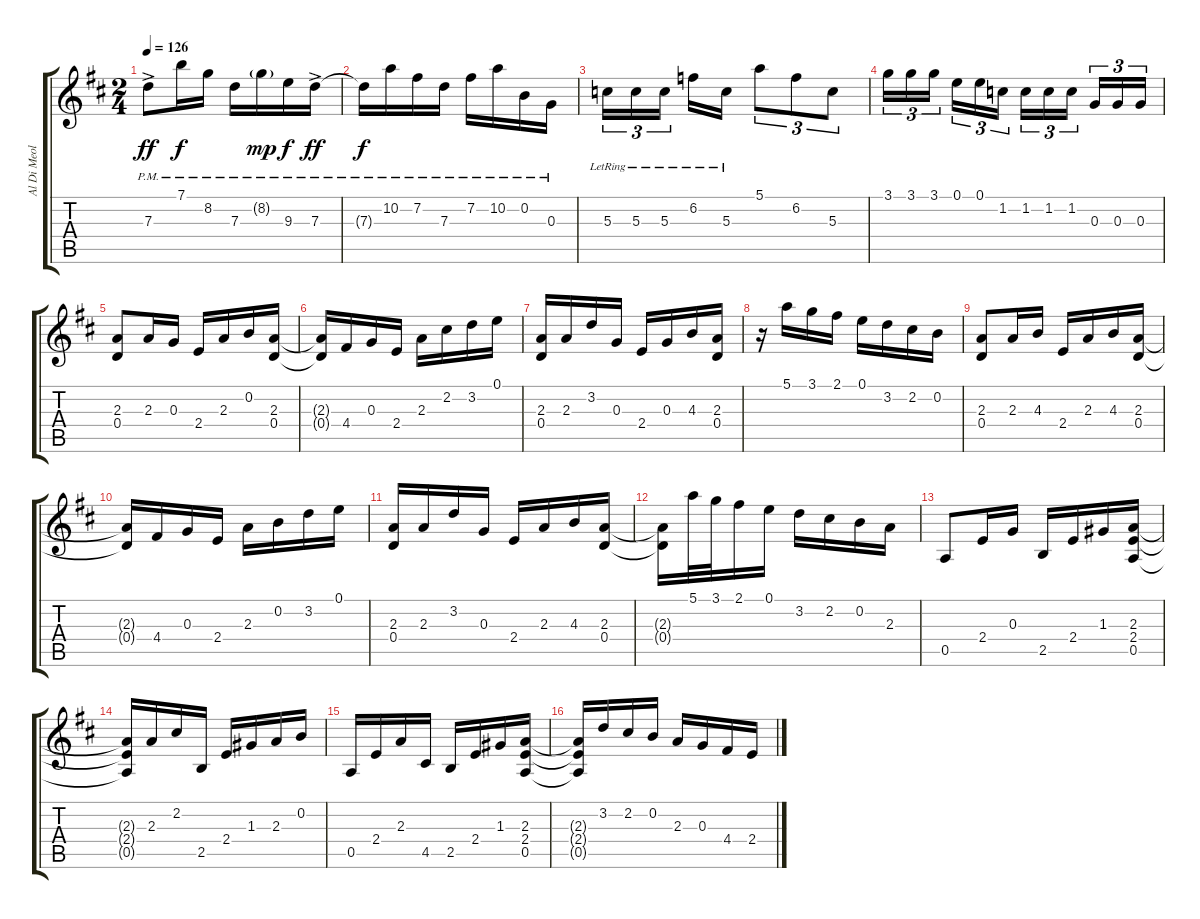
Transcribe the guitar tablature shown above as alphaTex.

\track ("Al Di Meola" "Al Di Meol") {instrument acousticguitarsteel}
\staff {score tabs}
\tuning (E4 B3 G3 D3 A2 E2) {hide}
\ts (2 4)
\tempo 126
\clef g2
\ks d
7.3{ac pm}.8{dy ff instrument acousticguitarsteel} 7.1{pm}.16{dy f} 8.2{pm}.16 7.3{pm}.16 8.2{g pm}.16{dy mp} 9.3{pm}.16{dy f} 7.3{ac pm}.16{dy ff} |
7.3{pm t}.16{dy f} 10.2{pm}.16 7.2{pm}.16 7.3{pm}.16 7.2{pm}.16 10.2{pm}.16 0.2{pm}.16 0.3{pm}.16 |
5.3{lr}.16{tu (3 2)} 5.3{lr}.16{tu (3 2)} 5.3{lr}.16{tu (3 2) beam splitsecondary} 6.2{lr}.16 5.3{lr}.16 5.1.8{tu (3 2)} 6.2.8{tu (3 2)} 5.3.8{tu (3 2)} |
3.1.16{tu (3 2)} 3.1.16{tu (3 2)} 3.1.16{tu (3 2) beam splitsecondary} 0.1.16{tu (3 2)} 0.1.16{tu (3 2)} 1.2.16{tu (3 2)} 1.2.16{tu (3 2)} 1.2.16{tu (3 2)} 1.2.16{tu (3 2) beam splitsecondary} 0.3.16{tu (3 2)} 0.3.16{tu (3 2)} 0.3.16{tu (3 2)} |
(2.3 0.4).8 2.3.16 0.3.16 2.4.16 2.3.16 0.2.16 (2.3 0.4).16 |
(2.3{t} 0.4{t}).16 4.4.16 0.3.16 2.4.16 2.3.16 2.2.16 3.2.16 0.1.16 |
(2.3 0.4).16 2.3.16 3.2.16 0.3.16 2.4.16 0.3.16 4.3.16 (2.3 0.4).16 |
r.16 5.1.16 3.1.16 2.1.16 0.1.16 3.2.16 2.2.16 0.2.16 |
(2.3 0.4).8 2.3.16 4.3.16 2.4.16 2.3.16 4.3.16 (2.3 0.4).16 |
(2.3{t} 0.4{t}).16 4.4.16 0.3.16 2.4.16 2.3.16 0.2.16 3.2.16 0.1.16 |
(2.3 0.4).16 2.3.16 3.2.16 0.3.16 2.4.16 2.3.16 4.3.16 (2.3 0.4).16 |
(2.3{t} 0.4{t}).16 5.1.32 3.1.32 2.1.16 0.1.16 3.2.16 2.2.16 0.2.16 2.3.16 |
0.5.8 2.4.16 0.3.16 2.5.16 2.4.16 1.3.16 (2.3 2.4 0.5).16 |
(2.3{t} 2.4{t} 0.5{t}).16 2.3.16 2.2.16 2.5.16 2.4.16 1.3.16 2.3.16 0.2.16 |
0.5.16 2.4.16 2.3.16 4.5.16 2.5.16 2.4.16 1.3.16 (2.3 2.4 0.5).16 |
(2.3{t} 2.4{t} 0.5{t}).16 3.2.16 2.2.16 0.2.16 2.3.16 0.3.16 4.4.16 2.4.16
